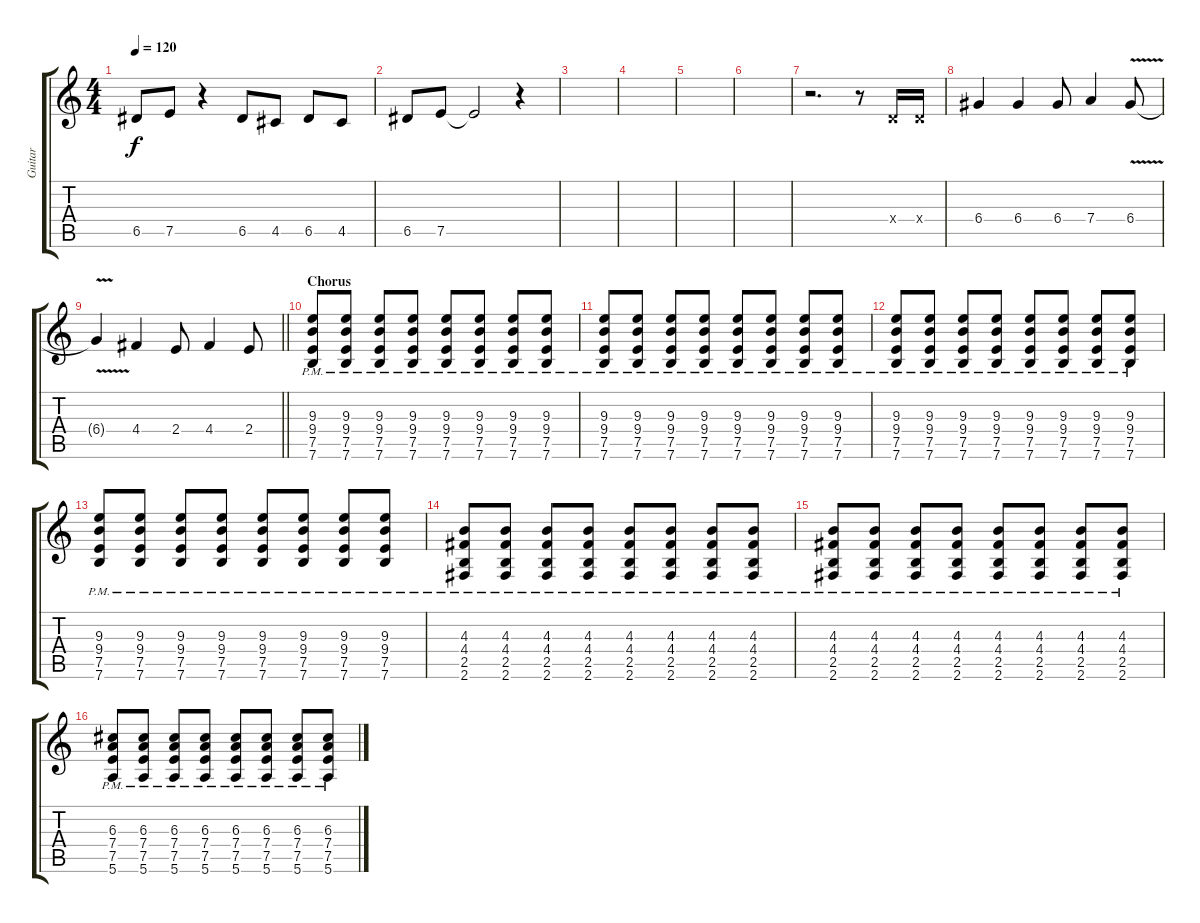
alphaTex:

\track ("Guitar" "Guitar") {instrument overdrivenguitar}
\staff {score tabs}
\tuning (E4 B3 G3 D3 A2 E2) {hide}
\ts (4 4)
\tempo 120
\clef g2
\ks c
6.5.8{dy f} 7.5.8 r.4 6.5.8 4.5.8 6.5.8 4.5.8 |
6.5.8 7.5.8 7.5{t}.2 r.4 |
|
|
|
|
r.2{d} r.8 0.4{x}.16 0.4{x}.16 |
6.4.4 6.4.4 6.4.8 7.4.4 6.4{v}.8 |
\barLineRight lightlight
6.4{t}.4 4.4.4 2.4.8 4.4.4 2.4.8 |
\section ("" "Chorus")
(9.3{pm} 9.4{pm} 7.5{pm} 7.6{pm}).8{volume 6} (9.3{pm} 9.4{pm} 7.5{pm} 7.6{pm}).8 (9.3{pm} 9.4{pm} 7.5{pm} 7.6{pm}).8 (9.3{pm} 9.4{pm} 7.5{pm} 7.6{pm}).8 (9.3{pm} 9.4{pm} 7.5{pm} 7.6{pm}).8 (9.3{pm} 9.4{pm} 7.5{pm} 7.6{pm}).8 (9.3{pm} 9.4{pm} 7.5{pm} 7.6{pm}).8 (9.3{pm} 9.4{pm} 7.5{pm} 7.6{pm}).8 |
(9.3{pm} 9.4{pm} 7.5{pm} 7.6{pm}).8 (9.3{pm} 9.4{pm} 7.5{pm} 7.6{pm}).8 (9.3{pm} 9.4{pm} 7.5{pm} 7.6{pm}).8 (9.3{pm} 9.4{pm} 7.5{pm} 7.6{pm}).8 (9.3{pm} 9.4{pm} 7.5{pm} 7.6{pm}).8 (9.3{pm} 9.4{pm} 7.5{pm} 7.6{pm}).8 (9.3{pm} 9.4{pm} 7.5{pm} 7.6{pm}).8 (9.3{pm} 9.4{pm} 7.5{pm} 7.6{pm}).8 |
(9.3{pm} 9.4{pm} 7.5{pm} 7.6{pm}).8 (9.3{pm} 9.4{pm} 7.5{pm} 7.6{pm}).8 (9.3{pm} 9.4{pm} 7.5{pm} 7.6{pm}).8 (9.3{pm} 9.4{pm} 7.5{pm} 7.6{pm}).8 (9.3{pm} 9.4{pm} 7.5{pm} 7.6{pm}).8 (9.3{pm} 9.4{pm} 7.5{pm} 7.6{pm}).8 (9.3{pm} 9.4{pm} 7.5{pm} 7.6{pm}).8 (9.3{pm} 9.4{pm} 7.5{pm} 7.6{pm}).8 |
(9.3{pm} 9.4{pm} 7.5{pm} 7.6{pm}).8 (9.3{pm} 9.4{pm} 7.5{pm} 7.6{pm}).8 (9.3{pm} 9.4{pm} 7.5{pm} 7.6{pm}).8 (9.3{pm} 9.4{pm} 7.5{pm} 7.6{pm}).8 (9.3{pm} 9.4{pm} 7.5{pm} 7.6{pm}).8 (9.3{pm} 9.4{pm} 7.5{pm} 7.6{pm}).8 (9.3{pm} 9.4{pm} 7.5{pm} 7.6{pm}).8 (9.3{pm} 9.4{pm} 7.5{pm} 7.6{pm}).8 |
(4.3{pm} 4.4{pm} 2.5{pm} 2.6{pm}).8 (4.3{pm} 4.4{pm} 2.5{pm} 2.6{pm}).8 (4.3{pm} 4.4{pm} 2.5{pm} 2.6{pm}).8 (4.3{pm} 4.4{pm} 2.5{pm} 2.6{pm}).8 (4.3{pm} 4.4{pm} 2.5{pm} 2.6{pm}).8 (4.3{pm} 4.4{pm} 2.5{pm} 2.6{pm}).8 (4.3{pm} 4.4{pm} 2.5{pm} 2.6{pm}).8 (4.3{pm} 4.4{pm} 2.5{pm} 2.6{pm}).8 |
(4.3{pm} 4.4{pm} 2.5{pm} 2.6{pm}).8 (4.3{pm} 4.4{pm} 2.5{pm} 2.6{pm}).8 (4.3{pm} 4.4{pm} 2.5{pm} 2.6{pm}).8 (4.3{pm} 4.4{pm} 2.5{pm} 2.6{pm}).8 (4.3{pm} 4.4{pm} 2.5{pm} 2.6{pm}).8 (4.3{pm} 4.4{pm} 2.5{pm} 2.6{pm}).8 (4.3{pm} 4.4{pm} 2.5{pm} 2.6{pm}).8 (4.3{pm} 4.4{pm} 2.5{pm} 2.6{pm}).8 |
(6.3{pm} 7.4{pm} 7.5{pm} 5.6{pm}).8 (6.3{pm} 7.4{pm} 7.5{pm} 5.6{pm}).8 (6.3{pm} 7.4{pm} 7.5{pm} 5.6{pm}).8 (6.3{pm} 7.4{pm} 7.5{pm} 5.6{pm}).8 (6.3{pm} 7.4{pm} 7.5{pm} 5.6{pm}).8 (6.3{pm} 7.4{pm} 7.5{pm} 5.6{pm}).8 (6.3{pm} 7.4{pm} 7.5{pm} 5.6{pm}).8 (6.3{pm} 7.4{pm} 7.5{pm} 5.6{pm}).8
